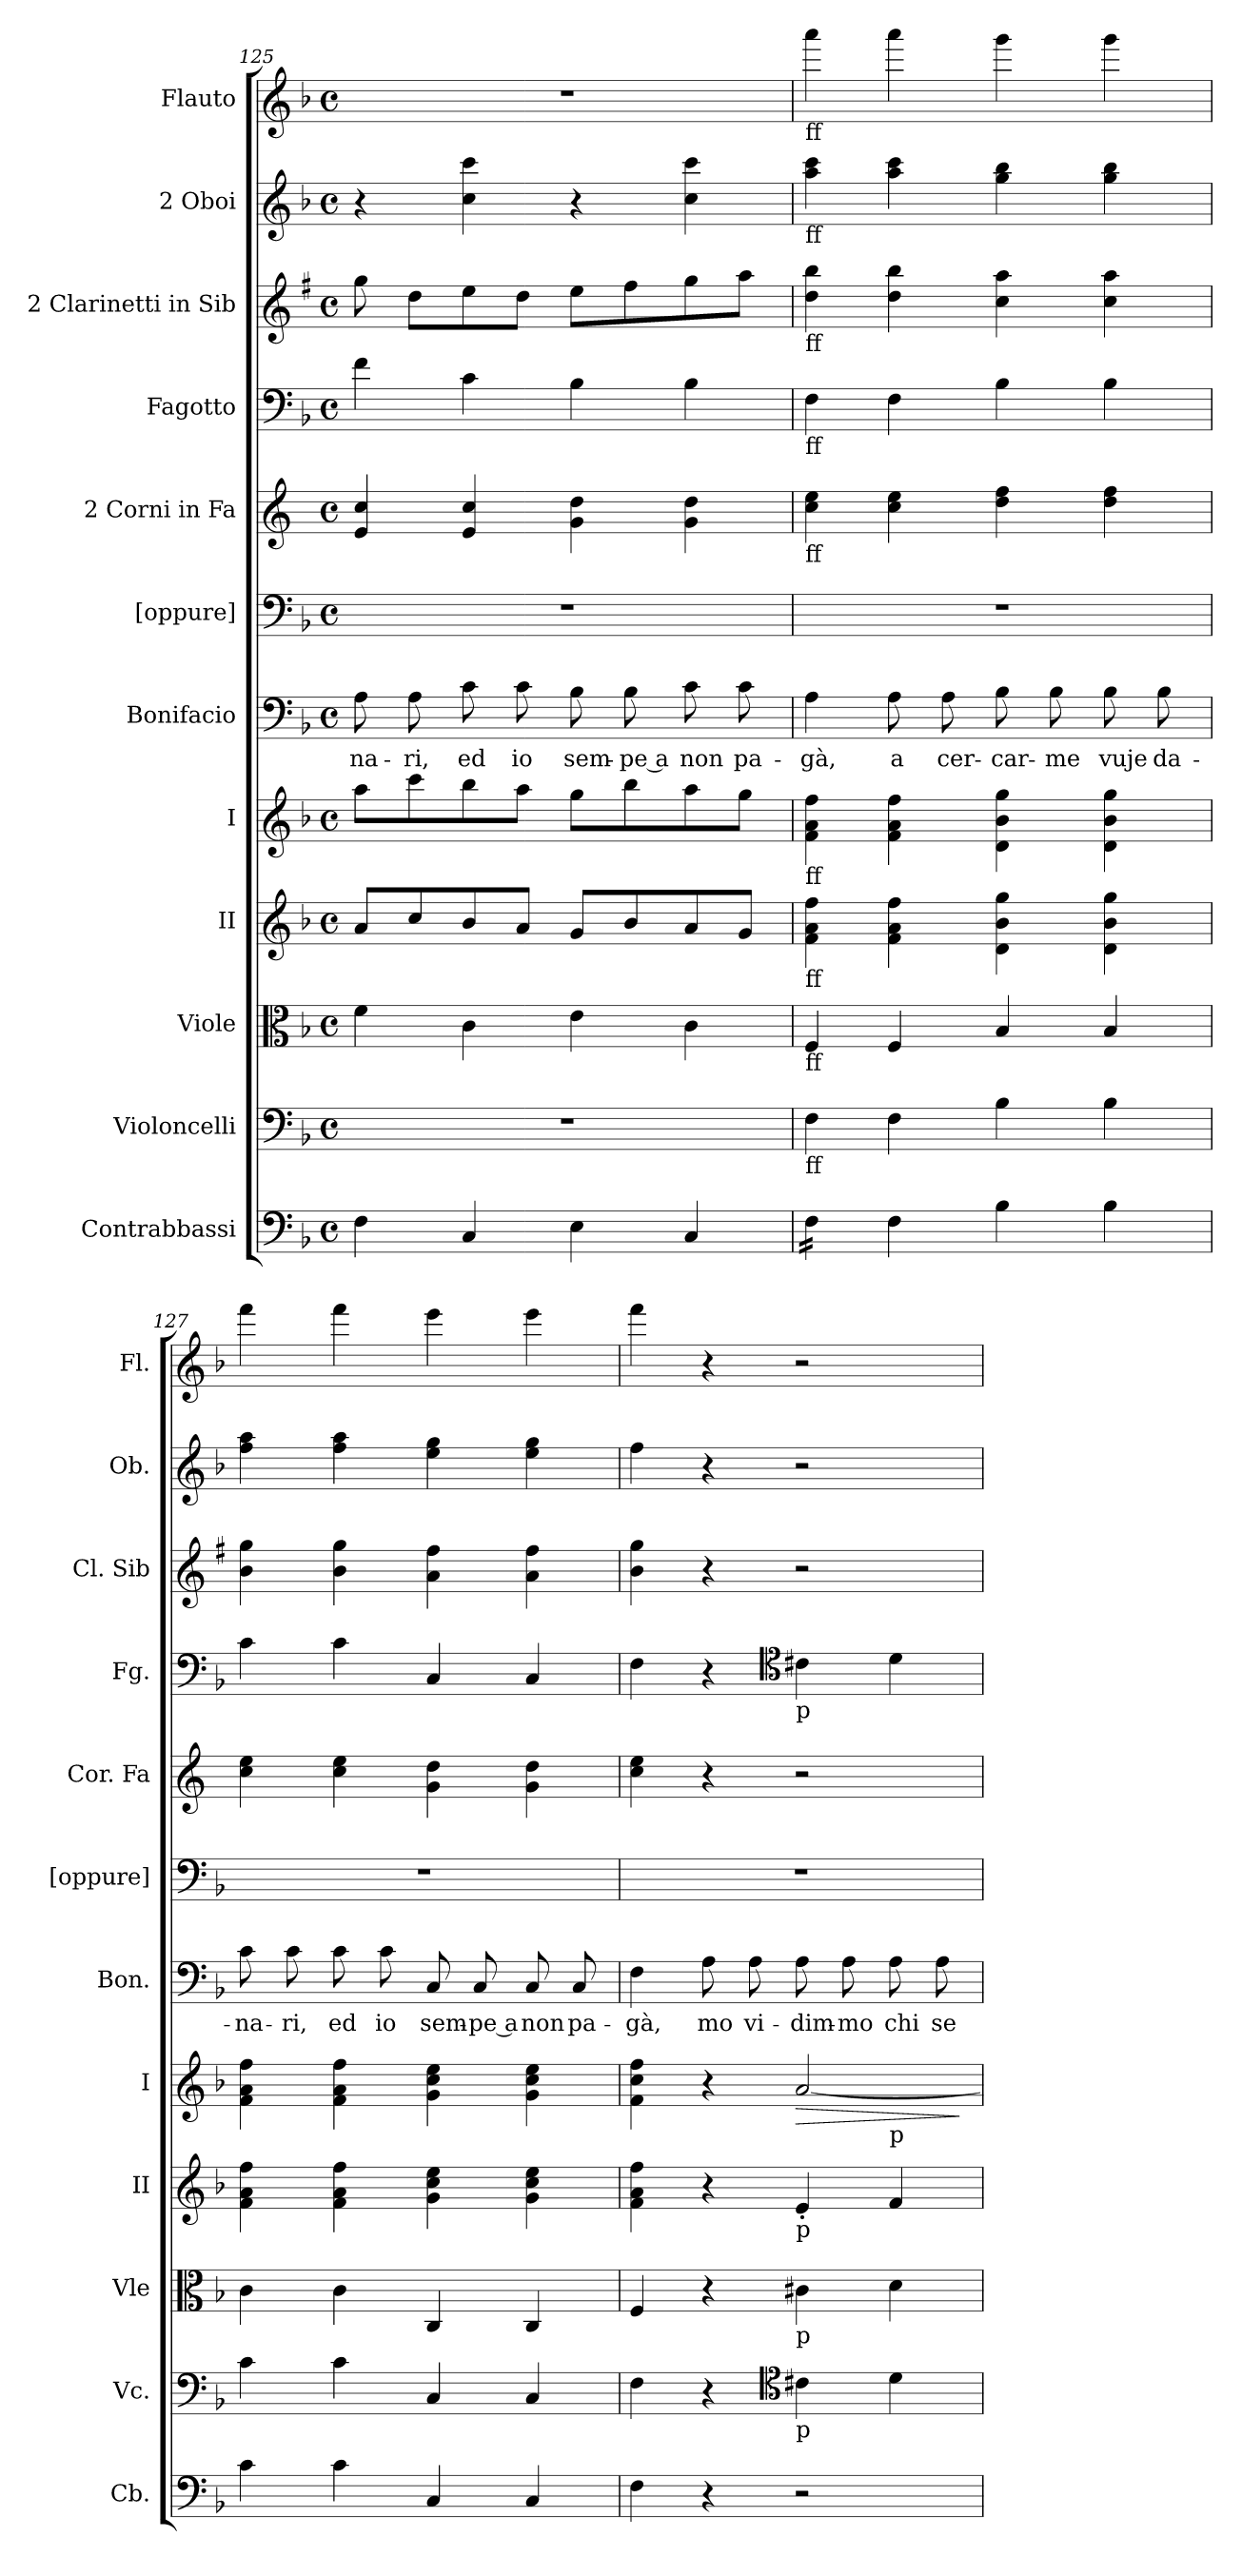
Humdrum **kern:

**kern	**kern	**kern	**kern	**kern	**dynam	**kern	**text	**kern	**kern	**kern	**kern	**kern	**kern
*part12	*part11	*part10	*part9	*part8	*part8	*part7	*part7	*part6	*part5	*part4	*part3	*part2	*part1
*staff12	*staff11	*staff10	*staff9	*staff8	*staff8	*staff7	*staff7	*staff6	*staff5	*staff4	*staff3	*staff2	*staff1
*I"Contrabbassi	*I"Violoncelli	*I"Viole	*I"II	*I"I	*	*I"Bonifacio	*	*I"[oppure]	*I"2 Corni in Fa	*I"Fagotto	*I"2 Clarinetti in Sib	*I"2 Oboi	*I"Flauto
*I'Cb.	*I'Vc.	*I'Vle	*I'II	*I'I	*	*I'Bon.	*	*I'[oppure]	*I'Cor. Fa	*I'Fg.	*I'Cl. Sib	*I'Ob.	*I'Fl.
*clefF4	*clefF4	*clefC3	*clefG2	*clefG2	*	*clefF4	*	*clefF4	*clefG2	*clefF4	*clefG2	*clefG2	*clefG2
*	*	*	*	*	*	*	*	*	*	*	*ITrd1c2	*	*
*k[b-]	*k[b-]	*k[b-]	*k[b-]	*k[b-]	*	*k[b-]	*	*k[b-]	*k[]	*k[b-]	*k[b-]	*k[b-]	*k[b-]
*F:	*F:	*F:	*F:	*F:	*	*F:	*	*F:	*C:	*F:	*F:	*F:	*F:
*M4/4	*M4/4	*M4/4	*M4/4	*M4/4	*	*M4/4	*	*M4/4	*M4/4	*M4/4	*M4/4	*M4/4	*M4/4
*met(c)	*met(c)	*met(c)	*met(c)	*met(c)	*	*met(c)	*	*met(c)	*met(c)	*met(c)	*met(c)	*met(c)	*met(c)
=125	=125	=125	=125	=125	=125	=125	=125	=125	=125	=125	=125	=125	=125
!	!	!	!	!	!	!	!LO:LY:b	!	!	!	!	!	!
4F\	1r	4f\	8a/L	8aa\L	.	8A\	-na-	1r	4e/ 4cc/	4f\	8ff\	4r	1r
!	!	!	!	!	!	!	!LO:LY:b	!	!	!	!	!	!
.	.	.	8cc/	8ccc\	.	8A\	-ri,	.	.	.	8cc\L	.	.
!	!	!	!	!	!	!	!LO:LY:b	!	!	!	!	!	!
4C/	.	4c\	8b-/	8bb-\	.	8c\	ed	.	4e/ 4cc/	4c\	8dd\	4cc\ 4ccc\	.
!	!	!	!	!	!	!	!LO:LY:b	!	!	!	!	!	!
.	.	.	8a/J	8aa\J	.	8c\	io	.	.	.	8cc\J	.	.
!	!	!	!	!	!	!	!LO:LY:b	!	!	!	!	!	!
4E\	.	4e\	8g/L	8gg\L	.	8B-\	sem-	.	4g\ 4dd\	4B-\	8dd\L	4r	.
!	!	!	!	!	!	!	!LO:LY:b	!	!	!	!	!	!
.	.	.	8b-/	8bb-\	.	8B-\	-pe a	.	.	.	8ee\	.	.
!	!	!	!	!	!	!	!LO:LY:b	!	!	!	!	!	!
4C/	.	4c\	8a/	8aa\	.	8c\	non	.	4g\ 4dd\	4B-\	8ff\	4cc\ 4ccc\	.
!	!	!	!	!	!	!	!LO:LY:b	!	!	!	!	!	!
.	.	.	8g</J	8gg>\J	.	8c\	pa-	.	.	.	8gg>\J	.	.
!!LO:PB:g=z
=126	=126	=126	=126	=126	=126	=126	=126	=126	=126	=126	=126	=126	=126
!	!	!	!	!	!	!	!	!	!	!	!	!	!LO:TX:b:t=ff
!	!	!	!	!	!	!	!	!	!	!	!	!LO:TX:b:t=ff	!
!	!	!	!	!	!	!	!	!	!	!	!LO:TX:b:t=ff	!	!
!	!	!	!	!	!	!	!	!	!	!LO:TX:b:t=ff	!	!	!
!	!	!	!	!	!	!	!	!	!LO:TX:b:t=ff	!	!	!	!
!	!	!	!	!LO:TX:b:t=ff	!	!	!	!	!	!	!	!	!
!	!	!	!LO:TX:b:t=ff	!	!	!	!	!	!	!	!	!	!
!	!	!LO:TX:b:t=ff	!	!	!	!	!	!	!	!	!	!	!
!	!LO:TX:b:t=ff	!	!	!	!	!	!	!	!	!	!	!	!
!LO:TX:b:t=ff	!	!	!	!	!	!	!	!	!	!	!	!	!
!	!	!	!	!	!	!	!LO:LY:b	!	!	!	!	!	!
*tremolo	*	*	*	*	*	*	*	*	*	*	*	*	*
16F\LL	4F\	4F/	4f\ 4a\ 4ff\	4f\ 4a\ 4ff\	.	4A\	-gà,	1r	4cc\ 4ee\	4F\	4cc\ 4aa\	4aa\ 4ccc\	4aaa\
16F\	.	.	.	.	.	.	.	.	.	.	.	.	.
16F\	.	.	.	.	.	.	.	.	.	.	.	.	.
16F\JJ	.	.	.	.	.	.	.	.	.	.	.	.	.
*Xtremolo	*	*	*	*	*	*	*	*	*	*	*	*	*
!	!	!	!	!	!	!	!LO:LY:b	!	!	!	!	!	!
4F\	4F\	4F/	4f\ 4a\ 4ff\	4f\ 4a\ 4ff\	.	8A\	a	.	4cc\ 4ee\	4F\	4cc\ 4aa\	4aa\ 4ccc\	4aaa\
!	!	!	!	!	!	!	!LO:LY:b	!	!	!	!	!	!
.	.	.	.	.	.	8A\	cer-	.	.	.	.	.	.
!	!	!	!	!	!	!	!LO:LY:b	!	!	!	!	!	!
4B-\	4B-\	4B-/	4d\ 4b-\ 4gg\	4d\ 4b-\ 4gg\	.	8B-\	-car-	.	4dd\ 4ff\	4B-\	4b-\ 4gg\	4gg\ 4bb-\	4ggg\
!	!	!	!	!	!	!	!LO:LY:b	!	!	!	!	!	!
.	.	.	.	.	.	8B-\	-me	.	.	.	.	.	.
!	!	!	!	!	!	!	!LO:LY:b	!	!	!	!	!	!
4B-\	4B-\	4B-/	4d\ 4b-\ 4gg\	4d\ 4b-\ 4gg\	.	8B-\	vuje	.	4dd\ 4ff\	4B-\	4b-\ 4gg\	4gg\ 4bb-\	4ggg\
!	!	!	!	!	!	!	!LO:LY:b	!	!	!	!	!	!
.	.	.	.	.	.	8B-\	da-	.	.	.	.	.	.
=127	=127	=127	=127	=127	=127	=127	=127	=127	=127	=127	=127	=127	=127
!	!	!	!	!	!	!	!LO:LY:b	!	!	!	!	!	!
4c\	4c\	4c\	4f\ 4a\ 4ff\	4f\ 4a\ 4ff\	.	8c\	-na-	1r	4cc\ 4ee\	4c\	4a\ 4ff\	4ff\ 4aa\	4fff\
!	!	!	!	!	!	!	!LO:LY:b	!	!	!	!	!	!
.	.	.	.	.	.	8c\	-ri,	.	.	.	.	.	.
!	!	!	!	!	!	!	!LO:LY:b	!	!	!	!	!	!
4c\	4c\	4c\	4f\ 4a\ 4ff\	4f\ 4a\ 4ff\	.	8c\	ed	.	4cc\ 4ee\	4c\	4a\ 4ff\	4ff\ 4aa\	4fff\
!	!	!	!	!	!	!	!LO:LY:b	!	!	!	!	!	!
.	.	.	.	.	.	8c\	io	.	.	.	.	.	.
!	!	!	!	!	!	!	!LO:LY:b	!	!	!	!	!	!
4C/	4C/	4C/	4g\ 4cc\ 4ee\	4g\ 4cc\ 4ee\	.	8C/	sem-	.	4g\ 4dd\	4C/	4g\ 4ee\	4ee\ 4gg\	4eee\
!	!	!	!	!	!	!	!LO:LY:b	!	!	!	!	!	!
.	.	.	.	.	.	8C/	-pe a	.	.	.	.	.	.
!	!	!	!	!	!	!	!LO:LY:b	!	!	!	!	!	!
4C/	4C/	4C/	4g\ 4cc\ 4ee\	4g\ 4cc\ 4ee\	.	8C/	non	.	4g\ 4dd\	4C/	4g\ 4ee\	4ee\ 4gg\	4eee\
!	!	!	!	!	!	!	!LO:LY:b	!	!	!	!	!	!
.	.	.	.	.	.	8C/	pa-	.	.	.	.	.	.
=128	=128	=128	=128	=128	=128	=128	=128	=128	=128	=128	=128	=128	=128
!	!	!	!	!	!	!	!LO:LY:b	!	!	!	!	!	!
*	*	*	*	*^	*	*	*	*	*	*	*	*	*
4F\	4F\	4F/	4f\ 4a\ 4ff\	4f\ 4cc\ 4ff\	2.ryy	.	4F\	-gà,	1r	4cc\ 4ee\	4F\	4a\ 4ff\	4ff	4fff\
!	!	!	!	!	!	!	!	!LO:LY:b	!	!	!	!	!	!
4r	4r	4r	4r	4r	.	.	8A\	mo	.	4r	4r	4r	4r	4r
!	!	!	!	!	!	!	!	!LO:LY:b	!	!	!	!	!	!
.	.	.	.	.	.	.	8A\	vi-	.	.	.	.	.	.
*	*clefC4	*	*	*	*	*	*	*	*	*	*clefC4	*	*	*
!	!	!	!	!	!	!	!	!	!	!	!LO:TX:b:t=p	!	!	!
!	!	!	!LO:TX:b:t=p	!	!	!	!	!	!	!	!	!	!	!
!	!	!LO:TX:b:t=p	!	!	!	!	!	!	!	!	!	!	!	!
!	!LO:TX:b:t=p	!	!	!	!	!	!	!	!	!	!	!	!	!
!	!	!	!	!	!	!LO:HP:b	!	!LO:LY:b	!	!	!	!	!	!
2r	4c#X>\	4c#X\	4e'</	[2a/	.	>	8A\	-dim-	.	2r	4c#X>\	2r	2r	2r
!	!	!	!	!	!	!	!	!LO:LY:b	!	!	!	!	!	!
.	.	.	.	.	.	.	8A\	-mo	.	.	.	.	.	.
!	!	!	!	!	!LO:TX:b:t=p	!	!	!	!	!	!	!	!	!
!	!	!	!	!	!	!	!	!LO:LY:b	!	!	!	!	!	!
.	4d\	4d\	4f/	.	4ryy	.	8A\	chi	.	.	4d\	.	.	.
!	!	!	!	!	!	!	!	!LO:LY:b	!	!	!	!	!	!
.	.	.	.	.	.	.	8A\	se	.	.	.	.	.	.
.	.	.	.	.	.	]	.	.	.	.	.	.	.	.
*	*	*	*	*v	*v	*	*	*	*	*	*	*	*	*
=	=	=	=	=	=	=	=	=	=	=	=	=	=
*-	*-	*-	*-	*-	*-	*-	*-	*-	*-	*-	*-	*-	*-
